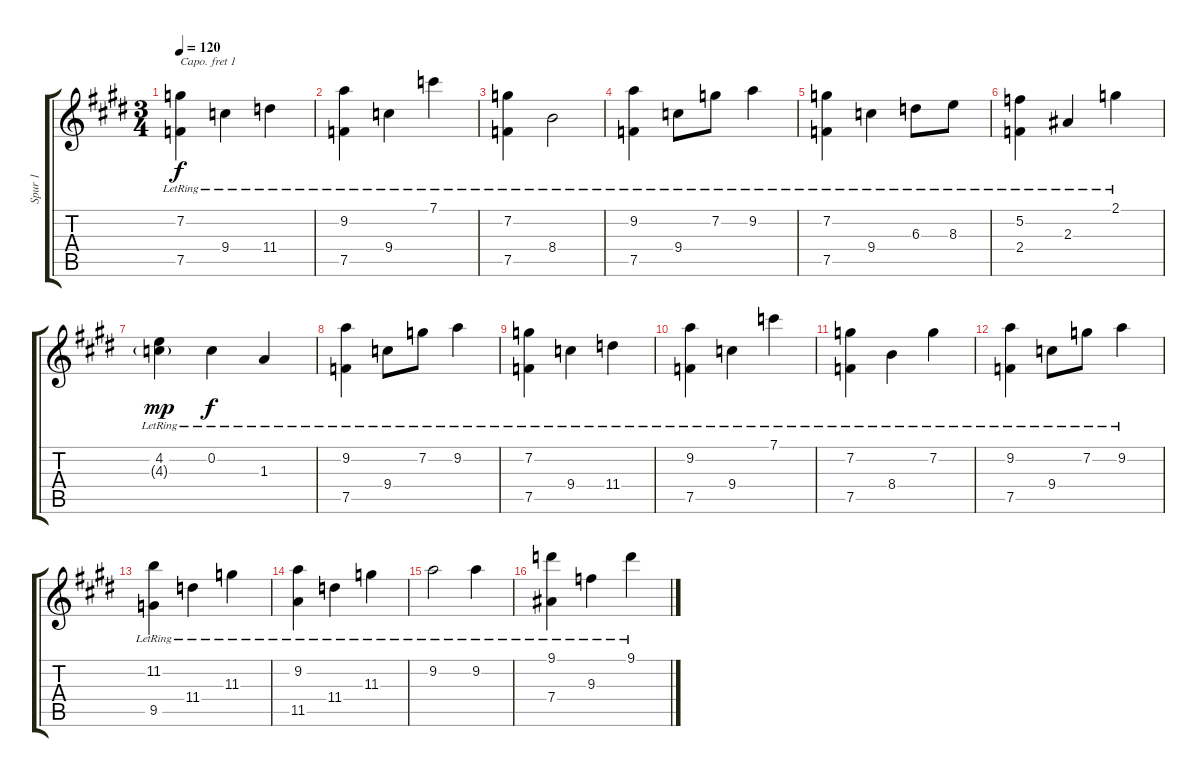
\track ("Spur 1" "Spur 1") {instrument acousticguitarnylon}
\staff {score tabs}
\capo 1
\tuning (E4 B3 G3 D3 A2 E2) {hide}
\ts (3 4)
\tempo 120
\clef g2
\ks c#minor
(7.2{lr} 7.5{lr}).4{dy f} 9.4{lr}.4 11.4{lr}.4 |
(9.2{lr} 7.5{lr}).4 9.4{lr}.4 7.1{lr}.4 |
(7.2{lr} 7.5{lr}).4 8.4{lr}.2 |
(9.2{lr} 7.5{lr}).4 9.4{lr}.8 7.2{lr}.8 9.2{lr}.4 |
(7.2{lr} 7.5{lr}).4 9.4{lr}.4 6.3{lr}.8 8.3{lr}.8 |
(5.2{lr} 2.4{lr}).4 2.3{lr}.4 2.1{lr}.4 |
(4.2{lr} 4.3{g lr}).4{dy mp} 0.2{lr}.4{dy f} 1.3{lr}.4 |
(9.2{lr} 7.5{lr}).4 9.4{lr}.8 7.2{lr}.8 9.2{lr}.4 |
(7.2{lr} 7.5{lr}).4 9.4{lr}.4 11.4{lr}.4 |
(9.2{lr} 7.5{lr}).4 9.4{lr}.4 7.1{lr}.4 |
(7.2{lr} 7.5{lr}).4 8.4{lr}.4 7.2{lr}.4 |
(9.2{lr} 7.5{lr}).4 9.4{lr}.8 7.2{lr}.8 9.2{lr}.4 |
(11.2{lr} 9.5{lr}).4 11.4{lr}.4 11.3{lr}.4 |
(9.2{lr} 11.5{lr}).4 11.4{lr}.4 11.3{lr}.4 |
9.2{lr}.2 9.2{lr}.4 |
(9.1{lr} 7.4{lr}).4 9.3{lr}.4 9.1{lr}.4
